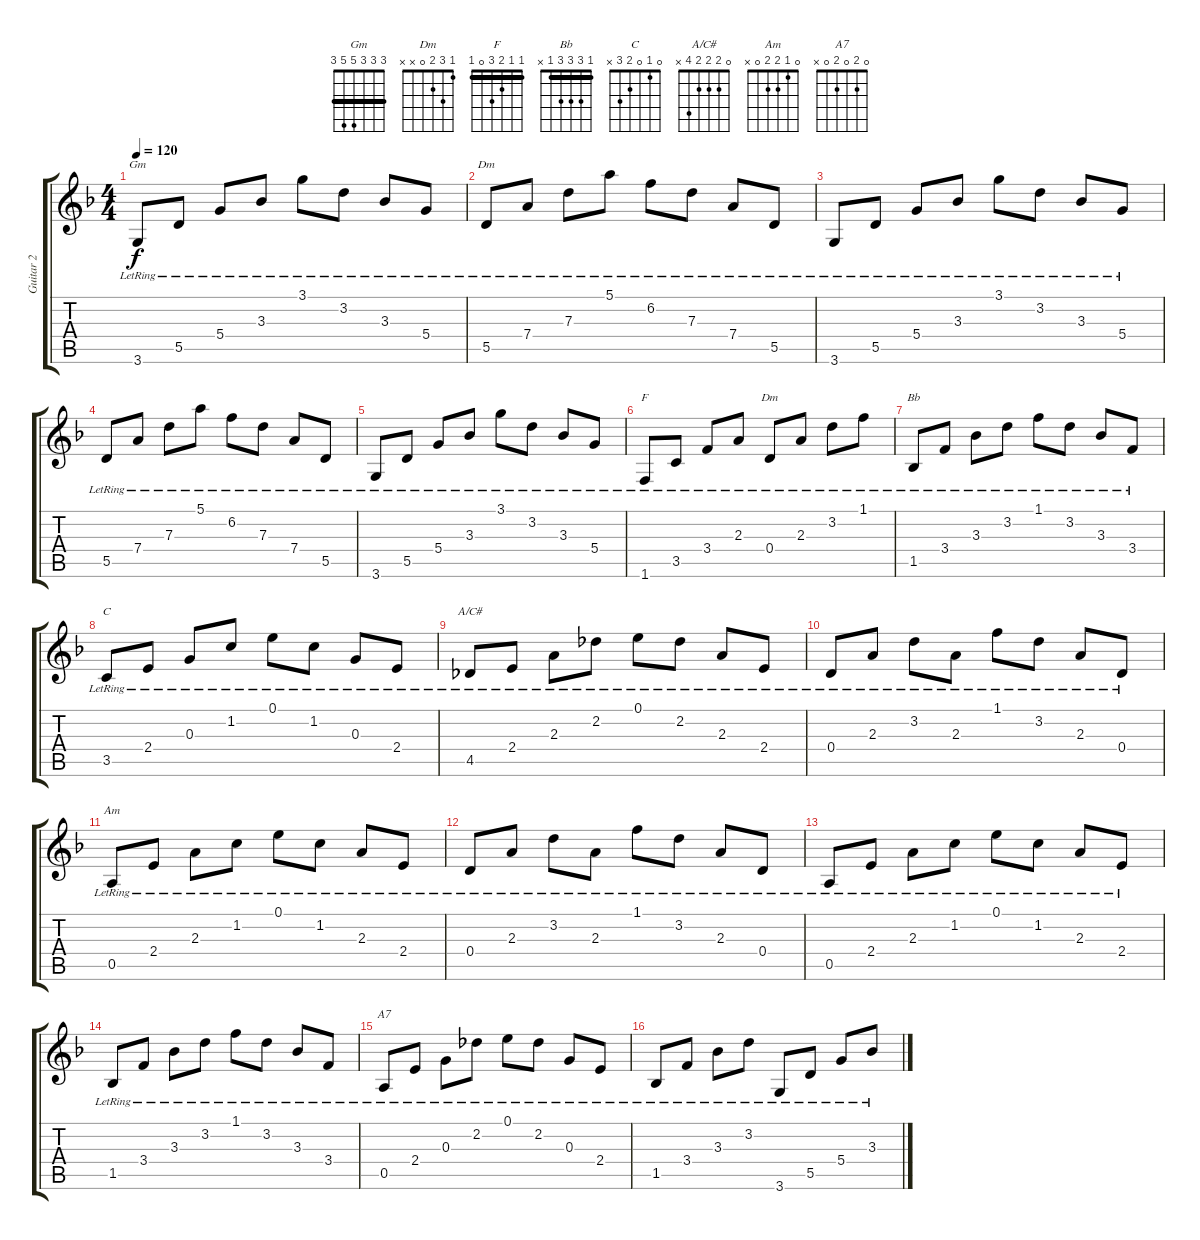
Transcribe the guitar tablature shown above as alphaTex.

\track ("Guitar 2" "Guitar 2") {instrument acousticguitarsteel}
\staff {score tabs}
\tuning (E4 B3 G3 D3 A2 E2) {hide}
\chord ("Gm" 3 3 3 5 5 3) {barre 3}
\chord ("Dm" 5 6 7 7 5 x) {firstfret 5 barre 5}
\chord ("F" 1 1 2 3 0 1) {barre 1}
\chord ("Dm" 1 3 2 0 x x)
\chord ("Bb" 1 3 3 3 1 x) {barre 1}
\chord ("C" 0 1 0 2 3 x)
\chord ("A/C#" 0 2 2 2 4 x)
\chord ("Am" 0 1 2 2 0 x)
\chord ("A7" 0 2 0 2 0 x)
\ts (4 4)
\tempo 120
\clef g2
\ks dminor
3.6{lr}.8{ch "Gm" dy f} 5.5{lr}.8 5.4{lr}.8 3.3{lr}.8 3.1{lr}.8 3.2{lr}.8 3.3{lr}.8 5.4{lr}.8 |
5.5{lr}.8{ch "Dm"} 7.4{lr}.8 7.3{lr}.8 5.1{lr}.8 6.2{lr}.8 7.3{lr}.8 7.4{lr}.8 5.5{lr}.8 |
3.6{lr}.8 5.5{lr}.8 5.4{lr}.8 3.3{lr}.8 3.1{lr}.8 3.2{lr}.8 3.3{lr}.8 5.4{lr}.8 |
5.5{lr}.8 7.4{lr}.8 7.3{lr}.8 5.1{lr}.8 6.2{lr}.8 7.3{lr}.8 7.4{lr}.8 5.5{lr}.8 |
3.6{lr}.8 5.5{lr}.8 5.4{lr}.8 3.3{lr}.8 3.1{lr}.8 3.2{lr}.8 3.3{lr}.8 5.4{lr}.8 |
1.6{lr}.8{ch "F"} 3.5{lr}.8 3.4{lr}.8 2.3{lr}.8 0.4{lr}.8{ch "Dm"} 2.3{lr}.8 3.2{lr}.8 1.1{lr}.8 |
1.5{lr}.8{ch "Bb"} 3.4{lr}.8 3.3{lr}.8 3.2{lr}.8 1.1{lr}.8 3.2{lr}.8 3.3{lr}.8 3.4{lr}.8 |
3.5{lr}.8{ch "C"} 2.4{lr}.8 0.3{lr}.8 1.2{lr}.8 0.1{lr}.8 1.2{lr}.8 0.3{lr}.8 2.4{lr}.8 |
4.5{lr}.8{ch "A/C#"} 2.4{lr}.8 2.3{lr}.8 2.2{lr}.8 0.1{lr}.8 2.2{lr}.8 2.3{lr}.8 2.4{lr}.8 |
0.4{lr}.8 2.3{lr}.8 3.2{lr}.8 2.3{lr}.8 1.1{lr}.8 3.2{lr}.8 2.3{lr}.8 0.4{lr}.8 |
0.5{lr}.8{ch "Am"} 2.4{lr}.8 2.3{lr}.8 1.2{lr}.8 0.1{lr}.8 1.2{lr}.8 2.3{lr}.8 2.4{lr}.8 |
0.4{lr}.8 2.3{lr}.8 3.2{lr}.8 2.3{lr}.8 1.1{lr}.8 3.2{lr}.8 2.3{lr}.8 0.4{lr}.8 |
0.5{lr}.8 2.4{lr}.8 2.3{lr}.8 1.2{lr}.8 0.1{lr}.8 1.2{lr}.8 2.3{lr}.8 2.4{lr}.8 |
1.5{lr}.8 3.4{lr}.8 3.3{lr}.8 3.2{lr}.8 1.1{lr}.8 3.2{lr}.8 3.3{lr}.8 3.4{lr}.8 |
0.5{lr}.8{ch "A7"} 2.4{lr}.8 0.3{lr}.8 2.2{lr}.8 0.1{lr}.8 2.2{lr}.8 0.3{lr}.8 2.4{lr}.8 |
1.5{lr}.8 3.4{lr}.8 3.3{lr}.8 3.2{lr}.8 3.6{lr}.8 5.5{lr}.8 5.4{lr}.8 3.3{lr}.8
